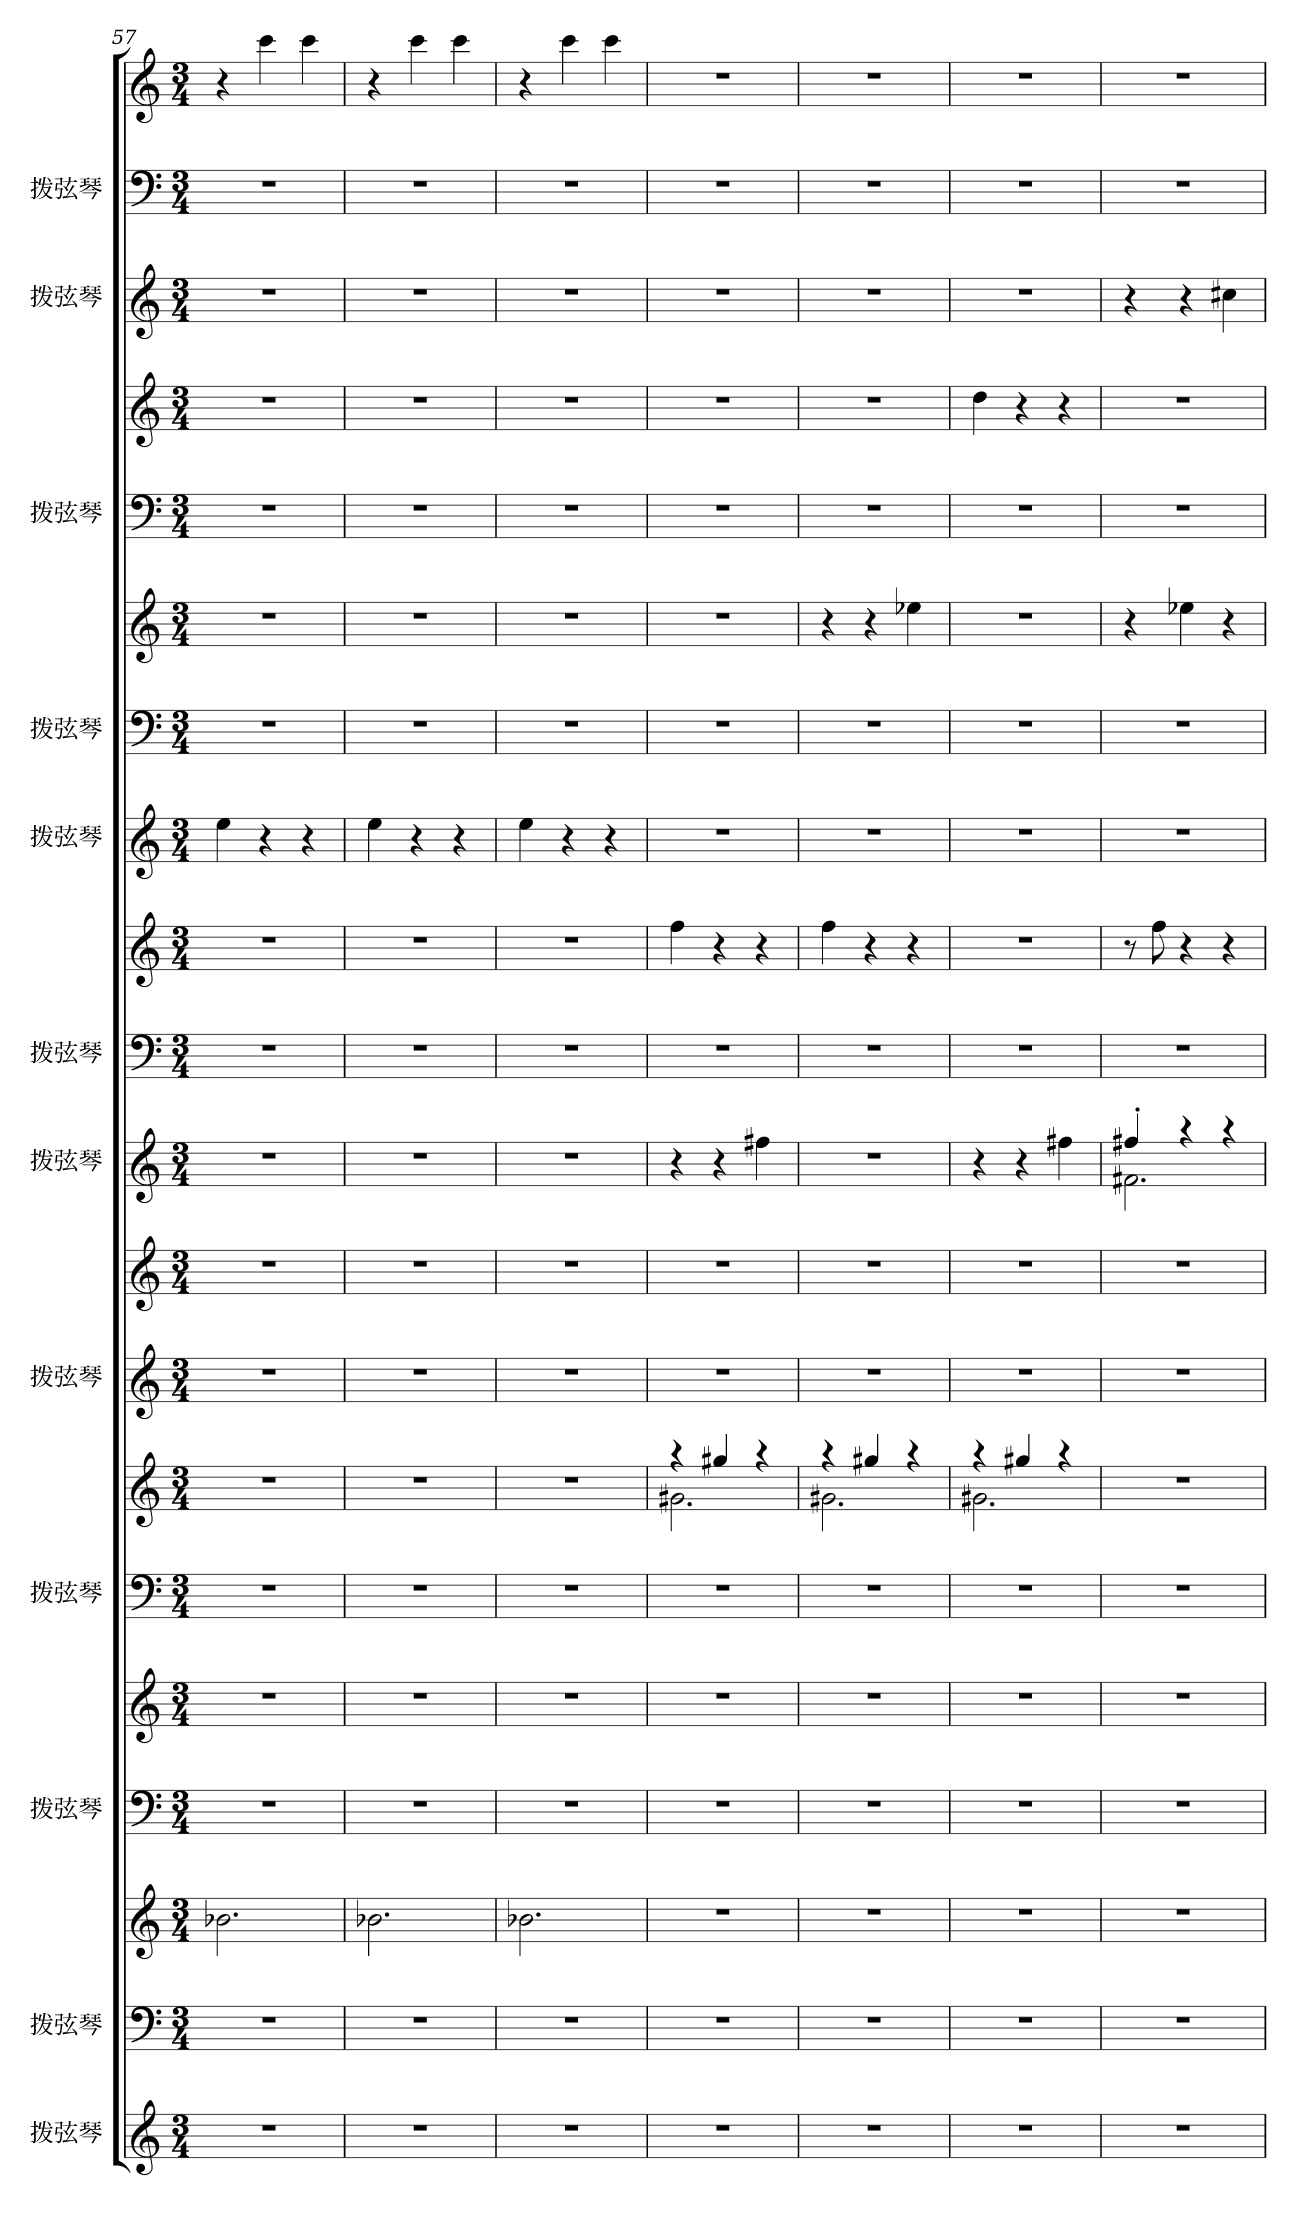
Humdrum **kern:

**kern	**kern	**kern	**kern	**kern	**kern	**kern	**kern	**kern	**kern	**kern	**kern	**kern	**kern	**kern	**kern	**kern	**kern	**kern	**kern
*part12	*part11	*part11	*part10	*part10	*part9	*part9	*part8	*part8	*part7	*part6	*part6	*part5	*part4	*part4	*part3	*part3	*part2	*part1	*part1
*staff20	*staff19	*staff18	*staff17	*staff16	*staff15	*staff14	*staff13	*staff12	*staff11	*staff10	*staff9	*staff8	*staff7	*staff6	*staff5	*staff4	*staff3	*staff2	*staff1
*I"拨弦琴	*I"拨弦琴	*	*I"拨弦琴	*	*I"拨弦琴	*	*I"拨弦琴	*	*I"拨弦琴	*I"拨弦琴	*	*I"拨弦琴	*I"拨弦琴	*	*I"拨弦琴	*	*I"拨弦琴	*I"拨弦琴	*
!!LO:PB:g=z
*clefG2	*clefF4	*clefG2	*clefF4	*clefG2	*clefF4	*clefG2	*clefG2	*clefG2	*clefG2	*clefF4	*clefG2	*clefG2	*clefF4	*clefG2	*clefF4	*clefG2	*clefG2	*clefF4	*clefG2
*k[]	*k[]	*k[]	*k[]	*k[]	*k[]	*k[]	*k[]	*k[]	*k[]	*k[]	*k[]	*k[]	*k[]	*k[]	*k[]	*k[]	*k[]	*k[]	*k[]
*M3/4	*M3/4	*M3/4	*M3/4	*M3/4	*M3/4	*M3/4	*M3/4	*M3/4	*M3/4	*M3/4	*M3/4	*M3/4	*M3/4	*M3/4	*M3/4	*M3/4	*M3/4	*M3/4	*M3/4
=57	=57	=57	=57	=57	=57	=57	=57	=57	=57	=57	=57	=57	=57	=57	=57	=57	=57	=57	=57
2.r	2.r	2.b-X\	2.r	2.r	2.r	2.r	2.r	2.r	2.r	2.r	2.r	4ee\	2.r	2.r	2.r	2.r	2.r	2.r	4r
.	.	.	.	.	.	.	.	.	.	.	.	4r	.	.	.	.	.	.	4ccc\
.	.	.	.	.	.	.	.	.	.	.	.	4r	.	.	.	.	.	.	4ccc\
=58	=58	=58	=58	=58	=58	=58	=58	=58	=58	=58	=58	=58	=58	=58	=58	=58	=58	=58	=58
2.r	2.r	2.b-X\	2.r	2.r	2.r	2.r	2.r	2.r	2.r	2.r	2.r	4ee\	2.r	2.r	2.r	2.r	2.r	2.r	4r
.	.	.	.	.	.	.	.	.	.	.	.	4r	.	.	.	.	.	.	4ccc\
.	.	.	.	.	.	.	.	.	.	.	.	4r	.	.	.	.	.	.	4ccc\
=59	=59	=59	=59	=59	=59	=59	=59	=59	=59	=59	=59	=59	=59	=59	=59	=59	=59	=59	=59
2.r	2.r	2.b-X\	2.r	2.r	2.r	2.r	2.r	2.r	2.r	2.r	2.r	4ee\	2.r	2.r	2.r	2.r	2.r	2.r	4r
.	.	.	.	.	.	.	.	.	.	.	.	4r	.	.	.	.	.	.	4ccc\
.	.	.	.	.	.	.	.	.	.	.	.	4r	.	.	.	.	.	.	4ccc\
=60	=60	=60	=60	=60	=60	=60	=60	=60	=60	=60	=60	=60	=60	=60	=60	=60	=60	=60	=60
*	*	*	*	*	*	*^	*	*	*	*	*	*	*	*	*	*	*	*	*
2.r	2.r	2.r	2.r	2.r	2.r	4r	2.g#X\	2.r	2.r	4r	2.r	4ff\	2.r	2.r	2.r	2.r	2.r	2.r	2.r	2.r
.	.	.	.	.	.	4gg#X/	.	.	.	4r	.	4r	.	.	.	.	.	.	.	.
.	.	.	.	.	.	4r	.	.	.	4ff#X\	.	4r	.	.	.	.	.	.	.	.
=61	=61	=61	=61	=61	=61	=61	=61	=61	=61	=61	=61	=61	=61	=61	=61	=61	=61	=61	=61	=61
2.r	2.r	2.r	2.r	2.r	2.r	4r	2.g#X\	2.r	2.r	2.r	2.r	4ff\	2.r	2.r	4r	2.r	2.r	2.r	2.r	2.r
.	.	.	.	.	.	4gg#X/	.	.	.	.	.	4r	.	.	4r	.	.	.	.	.
.	.	.	.	.	.	4r	.	.	.	.	.	4r	.	.	4ee-X\	.	.	.	.	.
=62	=62	=62	=62	=62	=62	=62	=62	=62	=62	=62	=62	=62	=62	=62	=62	=62	=62	=62	=62	=62
2.r	2.r	2.r	2.r	2.r	2.r	4r	2.g#X\	2.r	2.r	4r	2.r	2.r	2.r	2.r	2.r	2.r	4dd\	2.r	2.r	2.r
.	.	.	.	.	.	4gg#X/	.	.	.	4r	.	.	.	.	.	.	4r	.	.	.
.	.	.	.	.	.	4r	.	.	.	4ff#X\	.	.	.	.	.	.	4r	.	.	.
*	*	*	*	*	*	*v	*v	*	*	*	*	*	*	*	*	*	*	*	*	*
=63	=63	=63	=63	=63	=63	=63	=63	=63	=63	=63	=63	=63	=63	=63	=63	=63	=63	=63	=63
*	*	*	*	*	*	*	*	*	*^	*	*	*	*	*	*	*	*	*	*
2.r	2.r	2.r	2.r	2.r	2.r	2.r	2.r	2.r	4ff#X'/	2.f#X\	2.r	8r	2.r	2.r	4r	2.r	2.r	4r	2.r	2.r
.	.	.	.	.	.	.	.	.	.	.	.	8ff\	.	.	.	.	.	.	.	.
.	.	.	.	.	.	.	.	.	4r	.	.	4r	.	.	4ee-X\	.	.	4r	.	.
.	.	.	.	.	.	.	.	.	4r	.	.	4r	.	.	4r	.	.	4cc#X\	.	.
*	*	*	*	*	*	*	*	*	*v	*v	*	*	*	*	*	*	*	*	*	*
=	=	=	=	=	=	=	=	=	=	=	=	=	=	=	=	=	=	=	=
*-	*-	*-	*-	*-	*-	*-	*-	*-	*-	*-	*-	*-	*-	*-	*-	*-	*-	*-	*-
